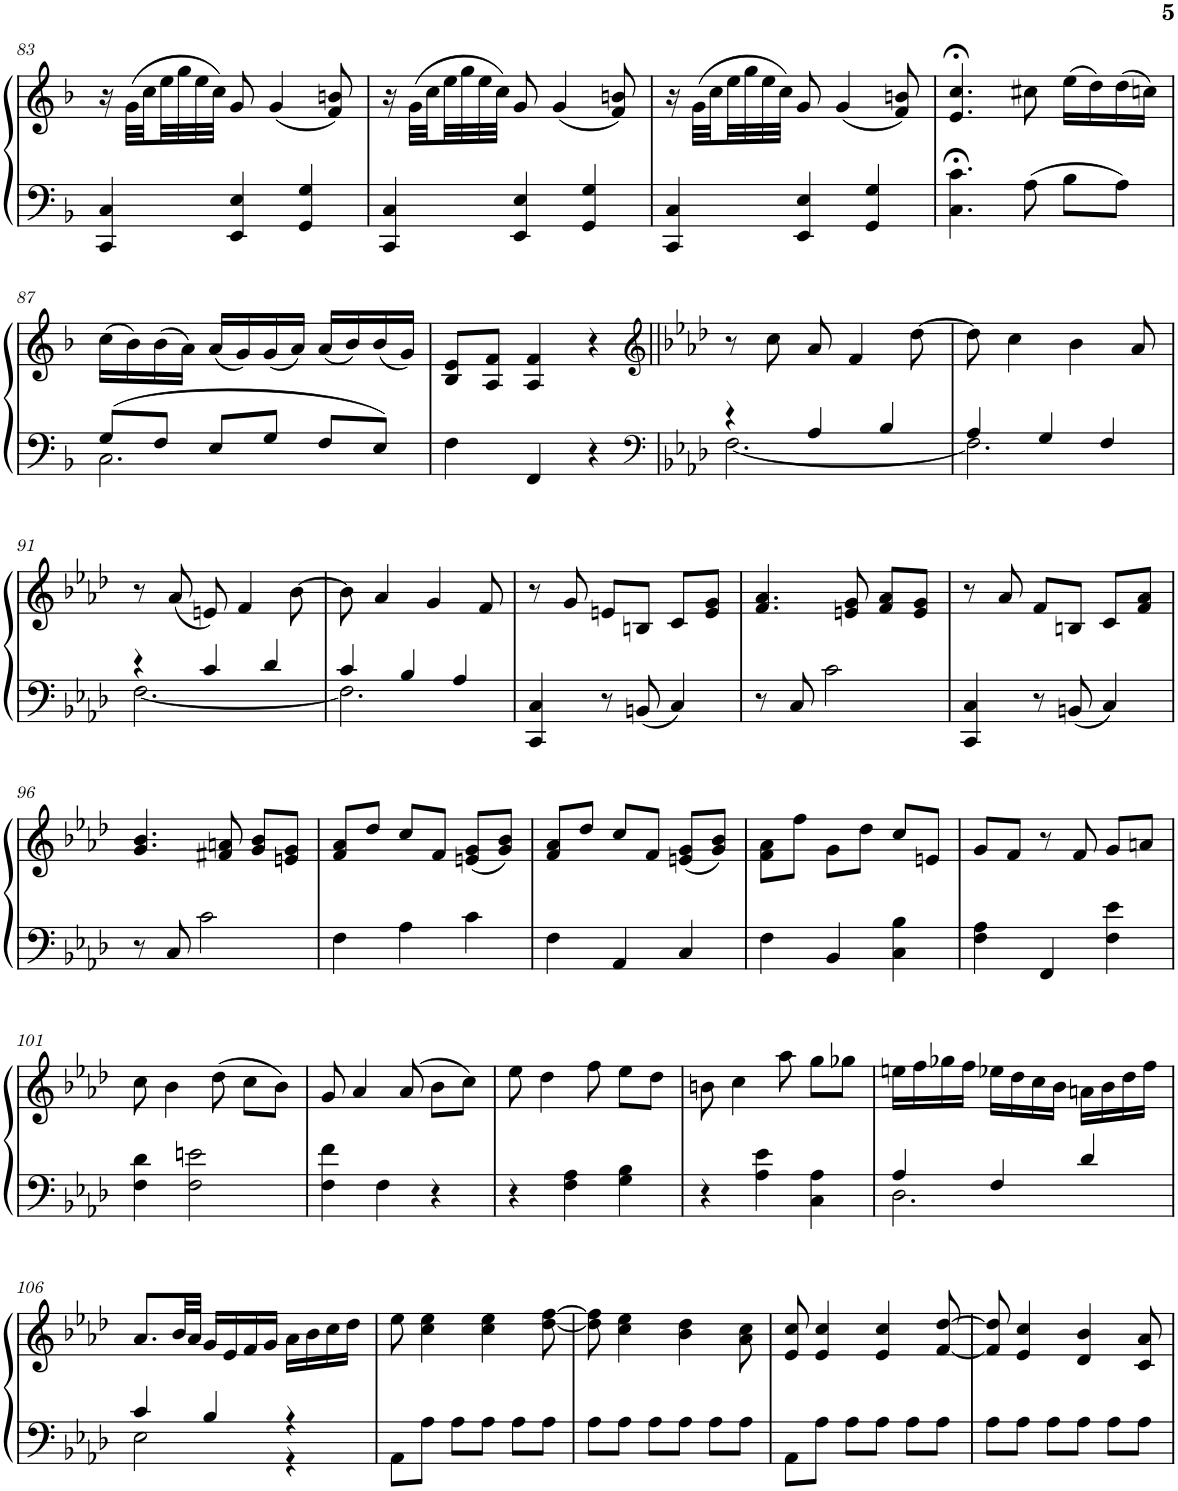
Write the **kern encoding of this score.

**kern	**kern
*part1	*part1
*staff2	*staff1
*I"Piano	*
*I'Pno.	*
!!LO:PB:g=z
*clefF4	*clefG2
*k[b-]	*k[b-]
*F:	*F:
*M3/4	*M3/4
=83	=83
4CC/ 4C/	16r
.	(32g\LLL
.	32cc\
.	32ee\
.	32gg\
.	32ee\
.	32cc\JJJ)
4EE/ 4E/	8g/
.	(4g/
4GG/ 4G/	.
.	8f/ 8bn/)
=84	=84
4CC/ 4C/	16r
.	(32g\LLL
.	32cc\
.	32ee\
.	32gg\
.	32ee\
.	32cc\JJJ)
4EE/ 4E/	8g/
.	(4g/
4GG/ 4G/	.
.	8f/ 8bn/)
=85	=85
4CC/ 4C/	16r
.	(32g\LLL
.	32cc\
.	32ee\
.	32gg\
.	32ee\
.	32cc\JJJ)
4EE/ 4E/	8g/
.	(4g/
4GG/ 4G/	.
.	8f/ 8bn/)
=86	=86
4.C\;< 4.c\;<	4.e/;< 4.cc/;<
8A\	8cc#X\
8B-\L	(16ee\LL
.	16dd\)
8A\J	(16dd\
.	16ccn\JJ)
!!LO:LB:g=z
=87	=87
*^	*
8G/L	2.C\	(16cc\LL
.	.	16b-\)
8F/J	.	(16b-\
.	.	16a\JJ)
8E/L	.	(16a/LL
.	.	16g/)
8G/J	.	(16g/
.	.	16a/JJ)
8F/L	.	(16a/LL
.	.	16b-/)
8E/J	.	(16b-/
.	.	16g/JJ)
*v	*v	*
=88	=88
4F\	8B-/ 8e/L
.	8A/ 8f/J
4FF/	4A/ 4f/
4r	4r
=89||	=89||
*clefF4	*clefG2
*k[b-e-a-d-]	*k[b-e-a-d-]
*f:	*f:
*^	*
4r	[2.F\	8r
.	.	8cc\
4A-/	.	8a-/
.	.	4f/
4B-/	.	.
.	.	[8dd-\
=90	=90	=90
4A-/	2.F\]	8dd-\]
.	.	4cc\
4G/	.	.
.	.	4b-\
4F/	.	.
.	.	8a-/
!!LO:LB:g=z
=91	=91	=91
4r	[2.F\	8r
.	.	(8a-/
4c/	.	8en/)
.	.	4f/
4d-/	.	.
.	.	[8b-\
=92	=92	=92
4c/	2.F\]	8b-\]
.	.	4a-/
4B-/	.	.
.	.	4g/
4A-/	.	.
.	.	8f/
*v	*v	*
=93	=93
4CC/ 4C/	8r
.	8g/
8r	8en/L
8BBn/	8Bn/J
4C/	8c/L
.	8e/ 8g/J
=94	=94
8r	4.f/ 4.a-/
8C/	.
2c\	.
.	8en/ 8g/
.	8f/ 8a-/L
.	8e/ 8g/J
=95	=95
4CC/ 4C/	8r
.	8a-/
8r	8f/L
8BBn/	8Bn/J
4C/	8c/L
.	8f/ 8a-/J
!!LO:LB:g=z
=96	=96
8r	4.g/ 4.b-/
8C/	.
2c\	.
.	8f#X/ 8an/
.	8g/ 8b-/L
.	8en/ 8g/J
=97	=97
4F\	8f/ 8a-/L
.	8dd-/J
4A-\	8cc/L
.	8f/J
4c\	(8en/ 8g/L
.	8g/ 8b-/J)
=98	=98
4F\	8f/ 8a-/L
.	8dd-/J
4AA-/	8cc/L
.	8f/J
4C/	(8en/ 8g/L
.	8g/ 8b-/J)
=99	=99
4F\	8f\ 8a-\L
.	8ff\J
4BB-/	8g\L
.	8dd-\J
4C\ 4B-\	8cc/L
.	8en/J
=100	=100
4F\ 4A-\	8g/L
.	8f/J
4FF/	8r
.	8f/
4F\ 4e-\	8g/L
.	8an/J
!!LO:LB:g=z
=101	=101
4F\ 4d-\	8cc\
.	4b-\
2F\ 2en\	.
.	(8dd-\
.	8cc\L
.	8b-\J)
=102	=102
4F\ 4f\	8g/
.	4a-/
4F\	.
.	(8a-/
4r	8b-\L
.	8cc\J)
=103	=103
4r	8ee-\
.	4dd-\
4F\ 4A-\	.
.	8ff\
4G\ 4B-\	8ee-\L
.	8dd-\J
=104	=104
4r	8bn\
.	4cc\
4A-\ 4e-\	.
.	8aa-\
4C\ 4A-\	8gg\L
.	8gg-X\J
=105	=105
*^	*
4A-/	2.D-\	16een\LL
.	.	16ff\
.	.	16gg-X\
.	.	16ff\JJ
4F/	.	16ee-X\LL
.	.	16dd-\
.	.	16cc\
.	.	16b-\JJ
4d-/	.	16an\LL
.	.	16b-\
.	.	16dd-\
.	.	16ff\JJ
!!LO:LB:g=z
=106	=106	=106
4c/	2E-\	8.a-/L
.	.	32b-/LL
.	.	32a-/JJJ
4B-/	.	16g/LL
.	.	16e-/
.	.	16f/
.	.	16g/JJ
4r	4r	16a-\LL
.	.	16b-\
.	.	16cc\
.	.	16dd-\JJ
*v	*v	*
=107	=107
8AA-\L	8ee-\
8A-\J	4cc\ 4ee-\
8A-\L	.
8A-\J	4cc\ 4ee-\
8A-\L	.
8A-\J	[8dd-\ [8ff\
=108	=108
8A-\L	8dd-\] 8ff\]
8A-\J	4cc\ 4ee-\
8A-\L	.
8A-\J	4b-\ 4dd-\
8A-\L	.
8A-\J	8a-\ 8cc\
=109	=109
8AA-\L	8e-/ 8cc/
8A-\J	4e-/ 4cc/
8A-\L	.
8A-\J	4e-/ 4cc/
8A-\L	.
8A-\J	[8f/ [8dd-/
=110	=110
8A-\L	8f/] 8dd-/]
8A-\J	4e-/ 4cc/
8A-\L	.
8A-\J	4d-/ 4b-/
8A-\L	.
8A-\J	8c/ 8a-/
=	=
*-	*-
